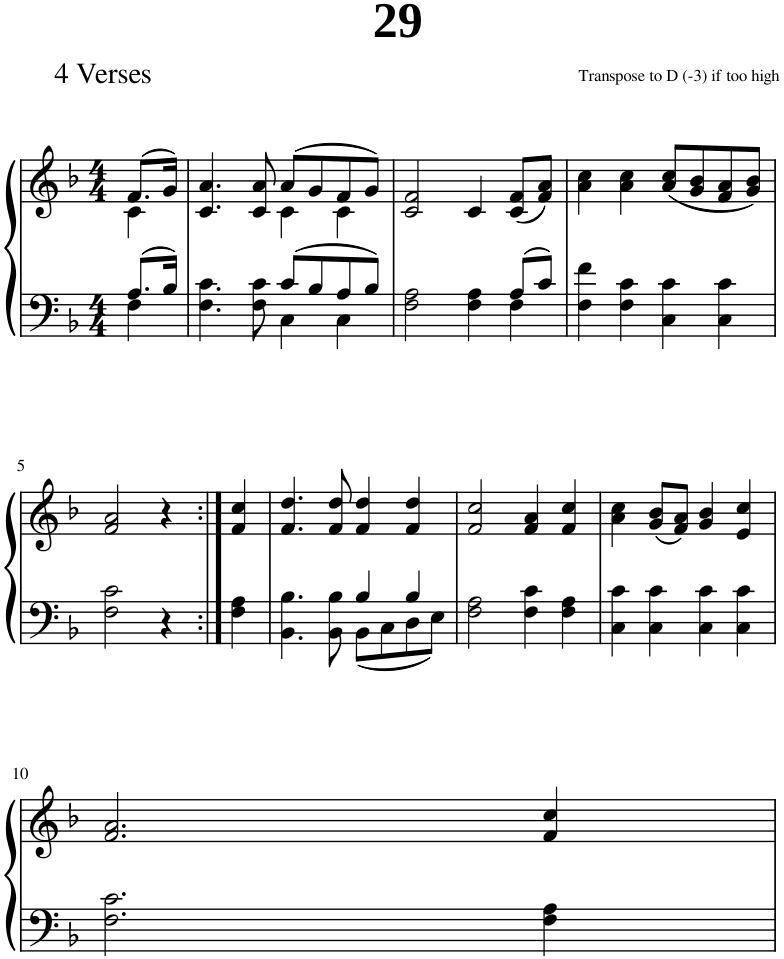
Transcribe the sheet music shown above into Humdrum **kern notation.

**kern	**kern
*part1	*part1
*staff2	*staff1
*I"Piano	*
*I'Pno.	*
*clefF4	*clefG2
*k[b-]	*k[b-]
*M4/4	*M4/4
=1	=1
*^	*^
8.A/L	4F\	(8.f/L	4c\
16B-/Jk	.	16g/Jk)	.
=2	=2	=2	=2
2ryy	4.F\ 4.c\	4.c/ 4.a/	2ryy
.	8F\ 8c\	8c/ 8a/	.
8c/L	4C\	(8a/L	4c\
8B-/	.	8g/	.
8A/	4C\	8f/	4c\
8B-/J	.	8g/J)	.
*	*	*v	*v
=3	=3	=3
2.ryy	2F\ 2A\	2c/ 2f/
.	4F\ 4A\	4c/
8A/L	4F\	(8c/ 8f/L
8c/J	.	8f/ 8a/J)
*v	*v	*
=4	=4
4F\ 4f\	4a\ 4cc\
4F\ 4c\	4a\ 4cc\
4C\ 4c\	(8a/ 8cc/L
.	8g/ 8b-/
4C\ 4c\	8f/ 8a/
.	8g/ 8b-/J)
!!LO:LB:g=z
=5	=5
2F\ 2c\	2f/ 2a/
4r	4r
=6:|!	=6:|!
4F\ 4A\	4f/ 4cc/
=7	=7
*^	*
2ryy	4.BB-\ 4.B-\	4.f/ 4.dd/
.	8BB-\ 8B-\	8f/ 8dd/
4B-/	8BB-\L	4f/ 4dd/
.	8C\	.
4B-/	8D\	4f/ 4dd/
.	8E\J	.
*v	*v	*
=8	=8
2F\ 2A\	2f/ 2cc/
4F\ 4c\	4f/ 4a/
4F\ 4A\	4f/ 4cc/
=9	=9
4C\ 4c\	4a\ 4cc\
4C\ 4c\	(8g/ 8b-/L
.	8f/ 8a/J)
4C\ 4c\	4g/ 4b-/
4C\ 4c\	4e/ 4cc/
!!LO:LB:g=z
=10	=10
2.F\ 2.c\	2.f/ 2.a/
4F\ 4A\	4f/ 4cc/
=	=
*-	*-
